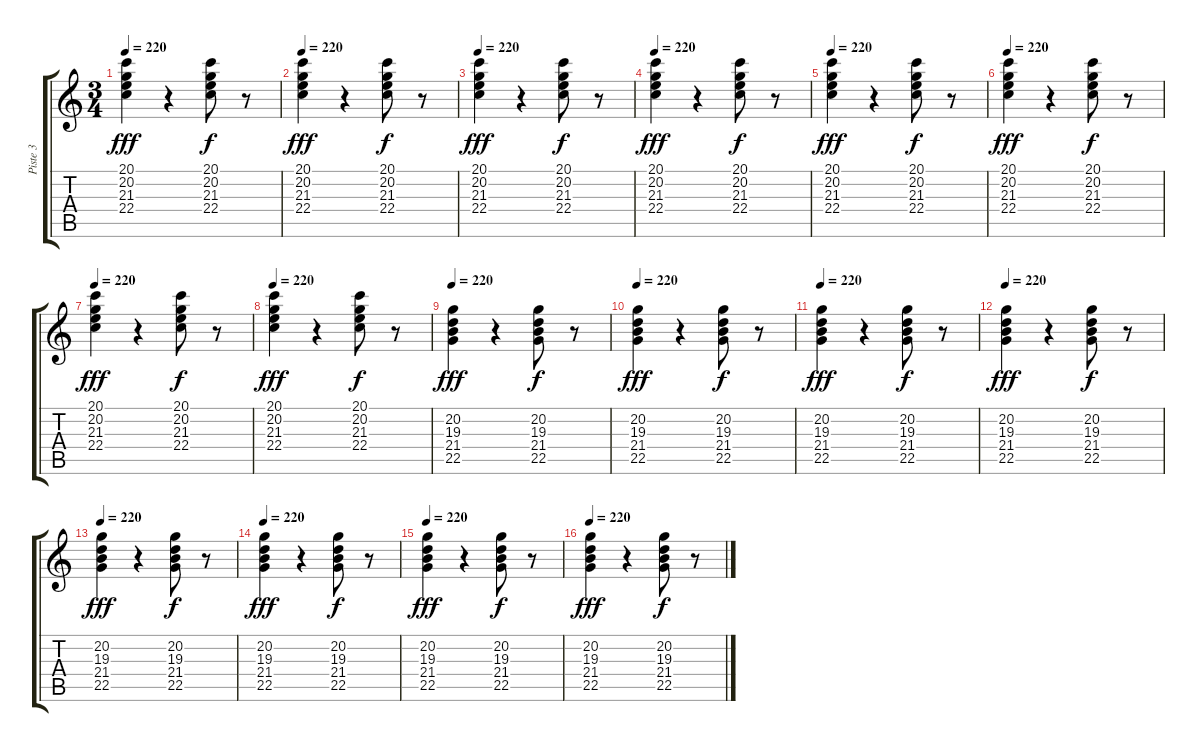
\track ("Piste 3" "Piste 3") {instrument stringensemble1}
\staff {score tabs}
\tuning (E4 B3 G3 D3 A2 E2) {hide}
\ts (3 4)
\tempo 220
\clef g2
\ks c
(20.1 20.2 21.3 22.4).4{dy fff} r.4 (20.1 20.2 21.3 22.4).8{dy f} r.8 |
\tempo 220
(20.1 20.2 21.3 22.4).4{dy fff} r.4 (20.1 20.2 21.3 22.4).8{dy f} r.8 |
\tempo 220
(20.1 20.2 21.3 22.4).4{dy fff} r.4 (20.1 20.2 21.3 22.4).8{dy f} r.8 |
\tempo 220
(20.1 20.2 21.3 22.4).4{dy fff} r.4 (20.1 20.2 21.3 22.4).8{dy f} r.8 |
\tempo 220
(20.1 20.2 21.3 22.4).4{dy fff} r.4 (20.1 20.2 21.3 22.4).8{dy f} r.8 |
\tempo 220
(20.1 20.2 21.3 22.4).4{dy fff} r.4 (20.1 20.2 21.3 22.4).8{dy f} r.8 |
\tempo 220
(20.1 20.2 21.3 22.4).4{dy fff} r.4 (20.1 20.2 21.3 22.4).8{dy f} r.8 |
\tempo 220
(20.1 20.2 21.3 22.4).4{dy fff} r.4 (20.1 20.2 21.3 22.4).8{dy f} r.8 |
\tempo 220
(20.2 19.3 21.4 22.5).4{dy fff} r.4 (20.2 19.3 21.4 22.5).8{dy f} r.8 |
\tempo 220
(20.2 19.3 21.4 22.5).4{dy fff} r.4 (20.2 19.3 21.4 22.5).8{dy f} r.8 |
\tempo 220
(20.2 19.3 21.4 22.5).4{dy fff} r.4 (20.2 19.3 21.4 22.5).8{dy f} r.8 |
\tempo 220
(20.2 19.3 21.4 22.5).4{dy fff} r.4 (20.2 19.3 21.4 22.5).8{dy f} r.8 |
\tempo 220
(20.2 19.3 21.4 22.5).4{dy fff} r.4 (20.2 19.3 21.4 22.5).8{dy f} r.8 |
\tempo 220
(20.2 19.3 21.4 22.5).4{dy fff} r.4 (20.2 19.3 21.4 22.5).8{dy f} r.8 |
\tempo 220
(20.2 19.3 21.4 22.5).4{dy fff} r.4 (20.2 19.3 21.4 22.5).8{dy f} r.8 |
\tempo 220
(20.2 19.3 21.4 22.5).4{dy fff} r.4 (20.2 19.3 21.4 22.5).8{dy f} r.8
